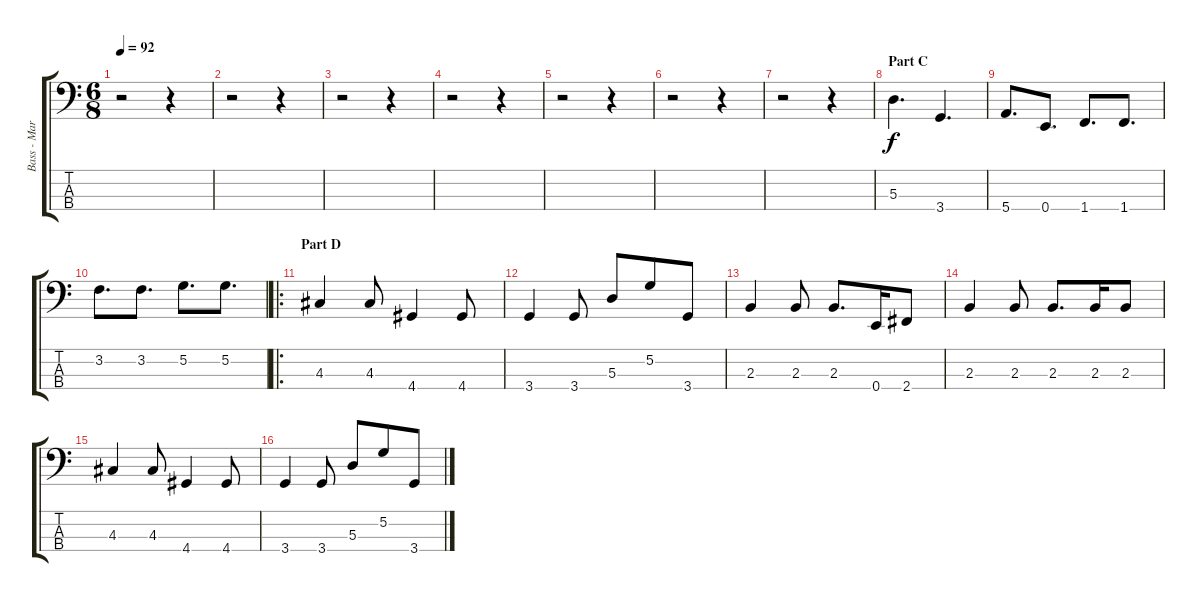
\track ("Bass - Martin Lopez" "Bass - Mar") {instrument electricbassfinger}
\staff {score tabs}
\tuning (G2 D2 A1 E1) {hide}
\ts (6 8)
\tempo 92
\clef f4
\ks c
r.2{dy f} r.4 |
r.2 r.4 |
r.2 r.4 |
r.2 r.4 |
r.2 r.4 |
r.2 r.4 |
r.2 r.4 |
\section ("" "Part C")
5.3.4{d} 3.4.4{d} |
5.4.8{d} 0.4.8{d} 1.4.8{d} 1.4.8{d} |
3.2.8{d} 3.2.8{d} 5.2.8{d} 5.2.8{d} |
\ro
\section ("" "Part D")
4.3.4 4.3.8 4.4.4 4.4.8 |
3.4.4 3.4.8 5.3.8 5.2.8 3.4.8 |
2.3.4 2.3.8 2.3.8{d} 0.4.16 2.4.8 |
2.3.4 2.3.8 2.3.8{d} 2.3.16 2.3.8 |
4.3.4 4.3.8 4.4.4 4.4.8 |
3.4.4 3.4.8 5.3.8 5.2.8 3.4.8
